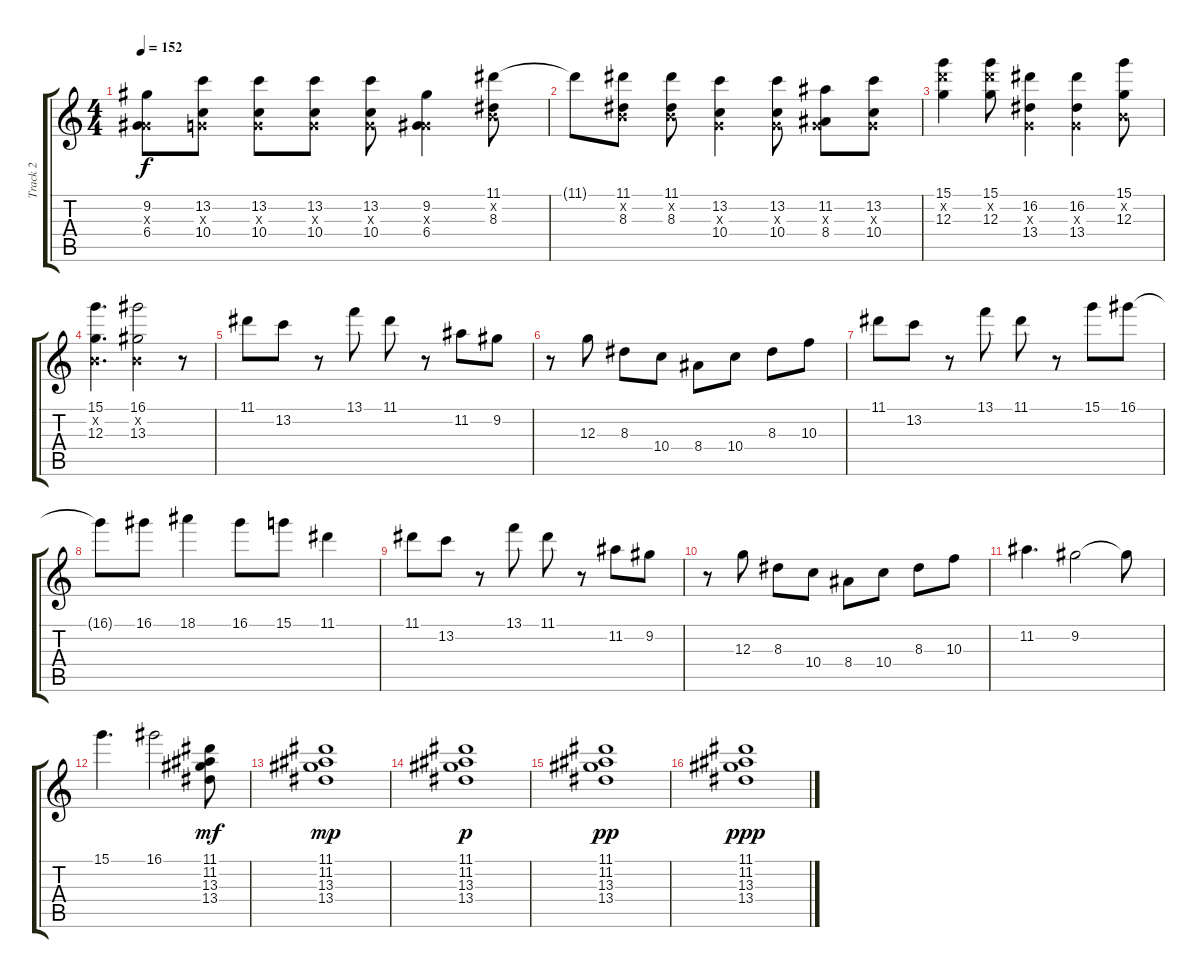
\track ("Track 2" "Track 2") {instrument overdrivenguitar}
\staff {score tabs}
\tuning (E4 B3 G3 D3 A2 E2) {hide}
\ts (4 4)
\tempo 152
\clef g2
\ks c
(9.2 0.3{x} 6.4).8{dy f} (13.2 0.3{x} 10.4).8 (13.2 0.3{x} 10.4).8 (13.2 0.3{x} 10.4).8 (13.2 0.3{x} 10.4).8 (9.2 0.3{x} 6.4).4 (11.1 0.2{x} 8.3).8 |
11.1{t}.8 (11.1 0.2{x} 8.3).8 (11.1 0.2{x} 8.3).8 (13.2 0.3{x} 10.4).4 (13.2 0.3{x} 10.4).8 (11.2 0.3{x} 8.4).8 (13.2 0.3{x} 10.4).8 |
(15.1 15.2{x} 12.3).4 (15.1 15.2{x} 12.3).8 (16.2 0.3{x} 13.4).4 (16.2 0.3{x} 13.4).4 (15.1 0.2{x} 12.3).8 |
(15.1 0.2{x} 12.3).4{d} (16.1 0.2{x} 13.3).2 r.8 |
11.1.8 13.2.8 r.8 13.1.8 11.1.8 r.8 11.2.8 9.2.8 |
r.8 12.3.8 8.3.8 10.4.8 8.4.8 10.4.8 8.3.8 10.3.8 |
11.1.8 13.2.8 r.8 13.1.8 11.1.8 r.8 15.1.8 16.1.8 |
16.1{t}.8 16.1.8 18.1.4 16.1.8 15.1.8 11.1.4 |
11.1.8 13.2.8 r.8 13.1.8 11.1.8 r.8 11.2.8 9.2.8 |
r.8 12.3.8 8.3.8 10.4.8 8.4.8 10.4.8 8.3.8 10.3.8 |
11.2.4{d} 9.2.2 9.2{t}.8 |
15.1.4{d} 16.1.2 (11.1 11.2 13.3 13.4).8{dy mf} |
(11.1 11.2 13.3 13.4).1{dy mp} |
(11.1 11.2 13.3 13.4).1{dy p} |
(11.1 11.2 13.3 13.4).1{dy pp} |
(11.1 11.2 13.3 13.4).1{dy ppp}
